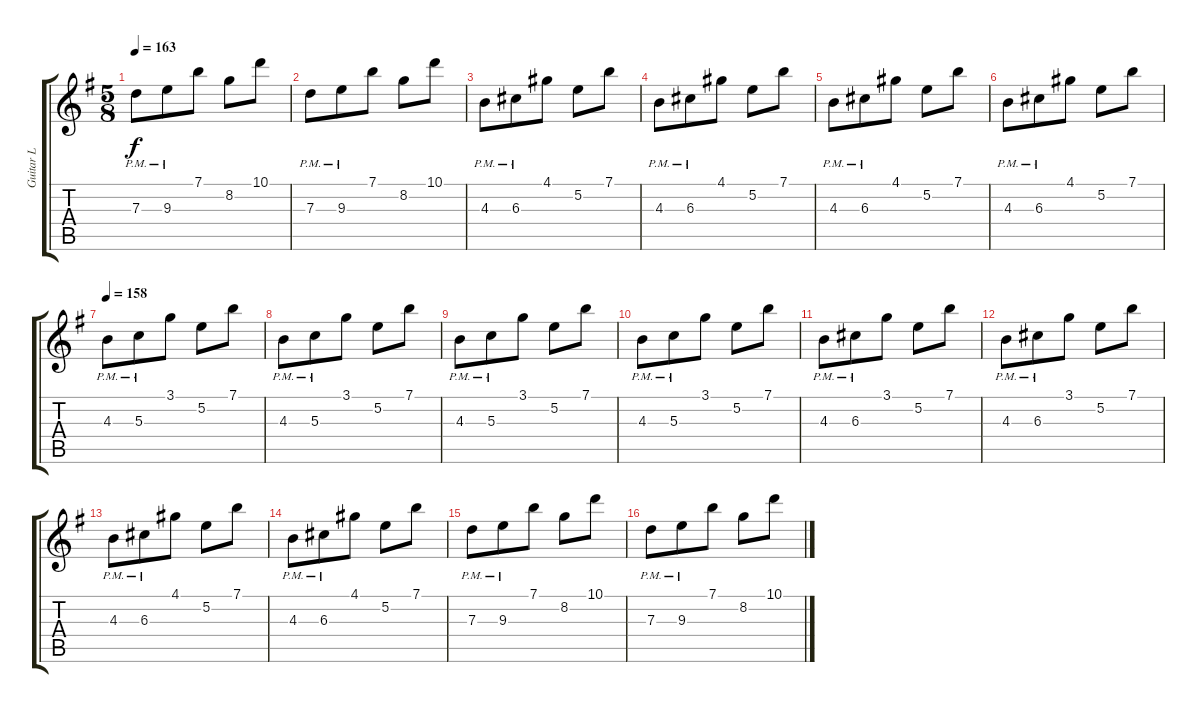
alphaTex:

\track ("Guitar L" "Guitar L") {instrument distortionguitar}
\staff {score tabs}
\tuning (E4 B3 G3 D3 A2 E2) {hide}
\ts (5 8)
\tempo 163
\clef g2
\ks g
7.3{pm}.8{dy f} 9.3{pm}.8 7.1.8 8.2.8 10.1.8 |
7.3{pm}.8 9.3{pm}.8 7.1.8 8.2.8 10.1.8 |
4.3{pm}.8 6.3{pm}.8 4.1.8 5.2.8 7.1.8 |
4.3{pm}.8 6.3{pm}.8 4.1.8 5.2.8 7.1.8 |
4.3{pm}.8 6.3{pm}.8 4.1.8 5.2.8 7.1.8 |
4.3{pm}.8 6.3{pm}.8 4.1.8 5.2.8 7.1.8 |
\tempo 158
4.3{pm}.8 5.3{pm}.8 3.1.8 5.2.8 7.1.8 |
4.3{pm}.8 5.3{pm}.8 3.1.8 5.2.8 7.1.8 |
4.3{pm}.8 5.3{pm}.8 3.1.8 5.2.8 7.1.8 |
4.3{pm}.8 5.3{pm}.8 3.1.8 5.2.8 7.1.8 |
4.3{pm}.8 6.3{pm}.8 3.1.8 5.2.8 7.1.8 |
4.3{pm}.8 6.3{pm}.8 3.1.8 5.2.8 7.1.8 |
4.3{pm}.8 6.3{pm}.8 4.1.8 5.2.8 7.1.8 |
4.3{pm}.8 6.3{pm}.8 4.1.8 5.2.8 7.1.8 |
7.3{pm}.8 9.3{pm}.8 7.1.8 8.2.8 10.1.8 |
7.3{pm}.8 9.3{pm}.8 7.1.8 8.2.8 10.1.8
